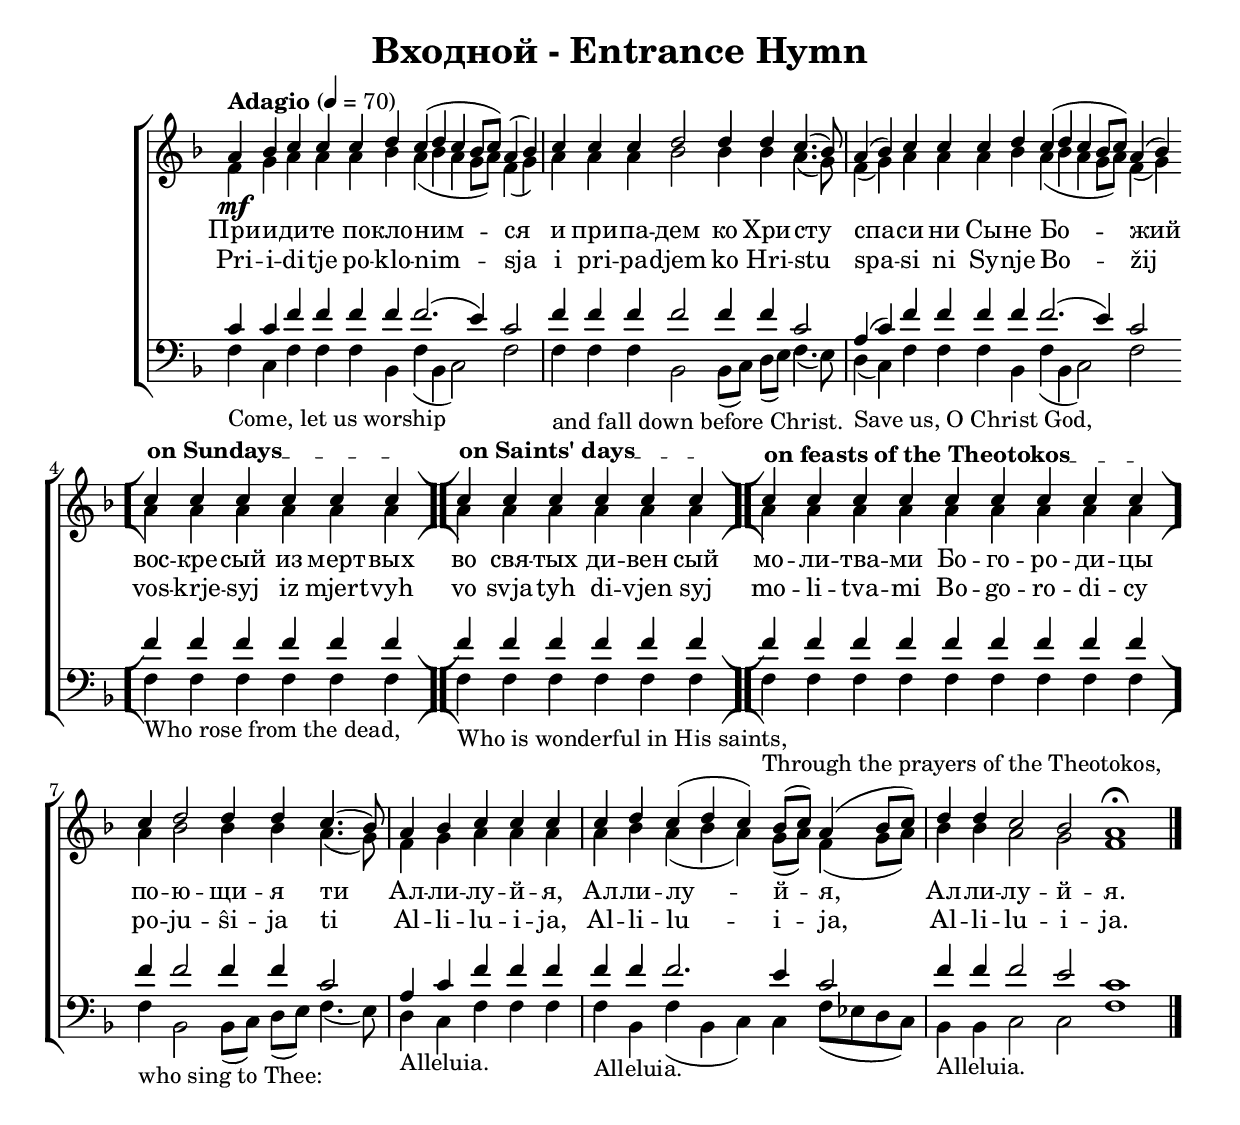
\version "2.18.2"

global = {
	\key f \major 
	\tempo Adagio 4 = 70
}

\header {
	title = "Входной - Entrance Hymn"
	composer = ""
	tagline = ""
}

Cyrillic = \lyricmode {
	При -- и -- ди -- те по -- кло -- ним -- ся и при -- па -- дем ко Хри -- сту спа -- си ни Сы -- не Бо -- жий
	вос -- кре -- сый из мерт -- вых
	во свя -- тых ди -- вен сый
	мо -- ли -- тва -- ми Бо -- го -- ро -- ди -- цы
	по -- ю -- щи -- я ти
	Ал -- ли -- лу -- й -- я,
	Ал -- ли -- лу -- й -- я,
	Ал -- ли -- лу -- й -- я.
}

Latin = \lyricmode {
	Pri -- i -- di -- tje po -- klo -- nim -- sja i pri -- pa -- djem ko Hri -- stu spa -- si ni Sy -- nje Bo -- žij
	vos -- krje -- syj iz mjert -- vyh
	vo svja -- tyh di -- vjen syj
	mo -- li -- tva -- mi Bo -- go -- ro -- di -- cy
	po -- ju -- ŝi -- ja ti
	Al -- li -- lu -- i -- ja,
	Al -- li -- lu -- i -- ja,
	Al -- li -- lu -- i -- ja.
}

sopMusic = \relative {
	\time 12/4 a'4\mf bes c c c d c (d c bes8 [c]) a4 (bes) |
	\time 9/4 c c c d2 d4 d c4. (bes8) |
	\time 12/4 a4 (bes) c c c d c (d c bes8 [c]) a4 (bes) 

	\defineBarLine "[" #'("" "[" "")
	\defineBarLine "]" #'("]" "" "")
	\defineBarLine "][" #'("" "][" "")

	\break
	\bar "["
	\once \override TextSpanner.bound-details.left.text = \markup { \upright \bold {on Sundays} }
	\time 6/4 c4\startTextSpan c c c c c\stopTextSpan \bar "][" \noBreak
	\once \override TextSpanner.bound-details.left.text = \markup { \upright \bold {on Saints' days} }
	\time 6/4 c4\startTextSpan c c c c c\stopTextSpan \bar "][" \noBreak
	\once \override TextSpanner.bound-details.left.text = \markup { \upright \bold {on feasts of the Theotokos} }
	\time 9/4 c4\startTextSpan c c c c c c c c\stopTextSpan \bar "]"
	\break

	\time 7/4 c4 d2 d4 d c4. (bes8) |
	\time 5/4 a4 bes c c c |
	\time 8/4 c d c (d c) bes8 [(c)] a4 (bes8 [c]) |
	\time 10/4 d4 d c2 bes a1 \fermata \bar "|."
}

altoMusic = \relative {
	f'4 g a a a bes a (bes a g8 [a]) f4 (g) |
	a a a bes2 bes4 bes a4. (g8) |
	f4 (g) a a a bes a (bes a g8 [a]) f4 (g) |

	a4 a a a a a |
	a4 a a a a a |
	a4 a a a a a a a a |

	a4 bes2 bes4 bes a4. (g8) |
	f4 g a a a |
	a bes a (bes a) g8 [(a)] f4 (g8 [a]) |
	bes4 bes a2 g f1
}

tenorMusic = \relative {
	c'4 c f f f f f2. (e4) c2 |
	f4 f f f2 f4 f c2 |
	a4( c) f f f f f2. (e4) c2 |

	f4 f f f f f |
	f4 f f f f f |
	f4 f f f f f f f f |

	f4 f2 f4 f4 c2 |
	a4 c f f f | 
	f f f2. e4 c2 |
	f4 f f2 e c1
}

bassMusic = \relative {
	f4_\markup{Come, let us worship} c f f f bes, f' (bes, c2) f |
	f4_\markup{and fall down before Christ.} f f bes,2 bes8( c) d( e) f4.( e8) |
	%f4_\markup{and fall down before Christ.} f f bes,2 bes4 d f4.( e8) |
	d4_\markup{Save us, O Christ God,} (c) f f f bes, f' (bes, c2) f |

	f4_\markup{Who rose from the dead,} f f f f f |
	f4_\markup{Who is wonderful in His saints,} f f f f f |
	f4_\markup{Through the prayers of the Theotokos,} f f f f f f f f |

	%f4_\markup{who sing to Thee:} bes,2 bes4 d f4.( e8)
	f4_\markup{who sing to Thee:} bes,2 bes8( c) d( e) f4.( e8)
	d4_\markup{Alleluia.} c f f f |
	f_\markup{Alleluia.} bes, f' (bes, c) c f8 [(ees d c)] |
	bes4_\markup{Alleluia.} bes c2 c f1
}

\include "TEMPLATES_DIRECTORY/satb_notime.ily"

